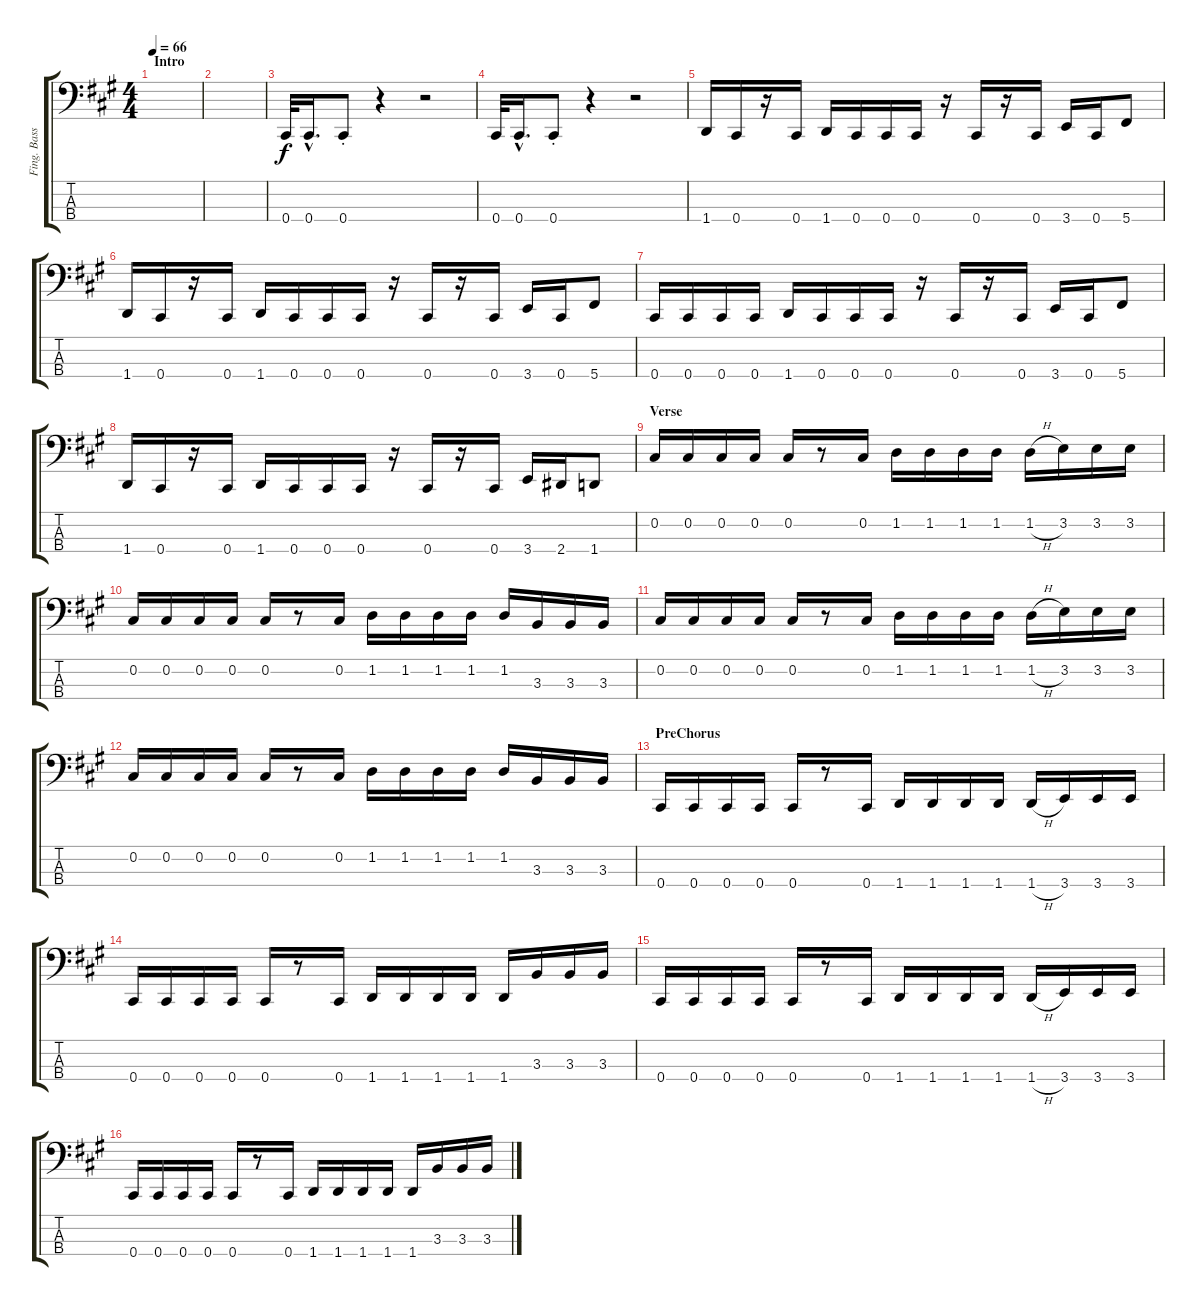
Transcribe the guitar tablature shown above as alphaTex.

\track ("Fing. Bass" "Fing. Bass") {instrument electricbassfinger}
\staff {score tabs}
\tuning (Gb2 Db2 Ab1 Db1) {hide}
\ts (4 4)
\section ("" "Intro")
\tempo 66
\clef f4
\ks a
|
|
0.4.32 0.4{hac}.16{d} 0.4{st}.8 r.4 r.2 |
0.4.32 0.4{hac}.16{d} 0.4{st}.8 r.4 r.2 |
1.4.16 0.4.16 r.16 0.4.16 1.4.16 0.4.16 0.4.16 0.4.16 r.16 0.4.16 r.16 0.4.16 3.4.16 0.4.16 5.4.8 |
1.4.16 0.4.16 r.16 0.4.16 1.4.16 0.4.16 0.4.16 0.4.16 r.16 0.4.16 r.16 0.4.16 3.4.16 0.4.16 5.4.8 |
0.4.16 0.4.16 0.4.16 0.4.16 1.4.16 0.4.16 0.4.16 0.4.16 r.16 0.4.16 r.16 0.4.16 3.4.16 0.4.16 5.4.8 |
1.4.16 0.4.16 r.16 0.4.16 1.4.16 0.4.16 0.4.16 0.4.16 r.16 0.4.16 r.16 0.4.16 3.4.16 2.4.16 1.4.8 |
\section ("" "Verse")
0.2.16 0.2.16 0.2.16 0.2.16 0.2.16 r.8 0.2.16 1.2.16 1.2.16 1.2.16 1.2.16 1.2{h}.16 3.2.16 3.2.16 3.2.16 |
0.2.16 0.2.16 0.2.16 0.2.16 0.2.16 r.8 0.2.16 1.2.16 1.2.16 1.2.16 1.2.16 1.2.16 3.3.16 3.3.16 3.3.16 |
0.2.16 0.2.16 0.2.16 0.2.16 0.2.16 r.8 0.2.16 1.2.16 1.2.16 1.2.16 1.2.16 1.2{h}.16 3.2.16 3.2.16 3.2.16 |
0.2.16 0.2.16 0.2.16 0.2.16 0.2.16 r.8 0.2.16 1.2.16 1.2.16 1.2.16 1.2.16 1.2.16 3.3.16 3.3.16 3.3.16 |
\section ("" "PreChorus")
0.4.16 0.4.16 0.4.16 0.4.16 0.4.16 r.8 0.4.16 1.4.16 1.4.16 1.4.16 1.4.16 1.4{h}.16 3.4.16 3.4.16 3.4.16 |
0.4.16 0.4.16 0.4.16 0.4.16 0.4.16 r.8 0.4.16 1.4.16 1.4.16 1.4.16 1.4.16 1.4.16 3.3.16 3.3.16 3.3.16 |
0.4.16 0.4.16 0.4.16 0.4.16 0.4.16 r.8 0.4.16 1.4.16 1.4.16 1.4.16 1.4.16 1.4{h}.16 3.4.16 3.4.16 3.4.16 |
0.4.16 0.4.16 0.4.16 0.4.16 0.4.16 r.8 0.4.16 1.4.16 1.4.16 1.4.16 1.4.16 1.4.16 3.3.16 3.3.16 3.3.16
